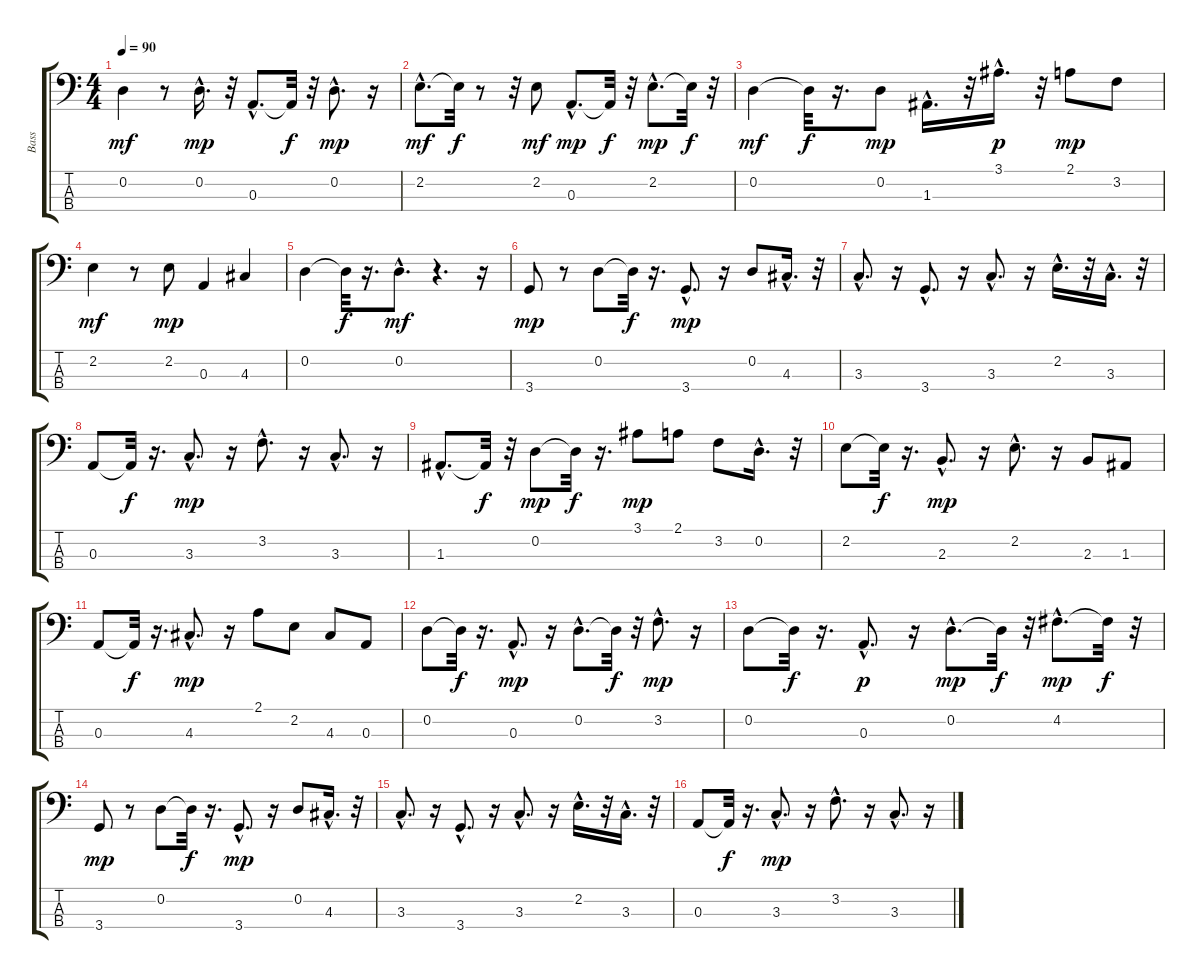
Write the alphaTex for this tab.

\track ("Bass" "Bass") {instrument electricbassfinger}
\staff {score tabs}
\tuning (G2 D2 A1 E1) {hide}
\ts (4 4)
\tempo 90
\clef f4
\ks c
0.2.4{dy mf} r.8 0.2{hac}.16{d dy mp} r.32 0.3{hac}.8{d} 0.3{t}.32{dy f} r.32 0.2{hac}.8{d dy mp} r.16 |
2.2{hac}.8{d dy mf} 2.2{t}.32{dy f} r.8 r.32 2.2.8{dy mf} 0.3{hac}.8{d dy mp} 0.3{t}.32{dy f} r.32 2.2{hac}.8{d dy mp} 2.2{t}.32{dy f} r.32 |
0.2.4{dy mf} 0.2{t}.32{dy f} r.16{d} 0.2.8{dy mp} 1.3{hac}.16{d} r.32 3.1{hac}.16{d dy p} r.32 2.1.8{dy mp} 3.2.8 |
2.2.4{dy mf} r.8 2.2.8{dy mp} 0.3.4 4.3.4 |
0.2.4 0.2{t}.32{dy f} r.16{d} 0.2{hac}.8{d dy mf} r.4{d} r.16 |
3.4.8{dy mp} r.8 0.2.8 0.2{t}.32{dy f} r.16{d} 3.4{hac}.8{d dy mp} r.16 0.2.8 4.3{hac}.16{d} r.32 |
3.3{hac}.8{d} r.16 3.4{hac}.8{d} r.16 3.3{hac}.8{d} r.16 2.2{hac}.16{d} r.32 3.3{hac}.16{d} r.32 |
0.3.8 0.3{t}.32{dy f} r.16{d} 3.3{hac}.8{d dy mp} r.16 3.2{hac}.8{d} r.16 3.3{hac}.8{d} r.16 |
1.3{hac}.8{d} 1.3{t}.32{dy f} r.32 0.2.8{dy mp} 0.2{t}.32{dy f} r.16{d} 3.1.8{dy mp} 2.1.8 3.2.8 0.2{hac}.16{d} r.32 |
2.2.8 2.2{t}.32{dy f} r.16{d} 2.3{hac}.8{d dy mp} r.16 2.2{hac}.8{d} r.16 2.3.8 1.3.8 |
0.3.8 0.3{t}.32{dy f} r.16{d} 4.3{hac}.8{d dy mp} r.16 2.1.8 2.2.8 4.3.8 0.3.8 |
0.2.8 0.2{t}.32{dy f} r.16{d} 0.3{hac}.8{d dy mp} r.16 0.2{hac}.8{d} 0.2{t}.32{dy f} r.32 3.2{hac}.8{d dy mp} r.16 |
0.2.8 0.2{t}.32{dy f} r.16{d} 0.3{hac}.8{d dy p} r.16 0.2{hac}.8{d dy mp} 0.2{t}.32{dy f} r.32 4.2{hac}.8{d dy mp} 4.2{t}.32{dy f} r.32 |
3.4.8{dy mp} r.8 0.2.8 0.2{t}.32{dy f} r.16{d} 3.4{hac}.8{d dy mp} r.16 0.2.8 4.3{hac}.16{d} r.32 |
3.3{hac}.8{d} r.16 3.4{hac}.8{d} r.16 3.3{hac}.8{d} r.16 2.2{hac}.16{d} r.32 3.3{hac}.16{d} r.32 |
0.3.8 0.3{t}.32{dy f} r.16{d} 3.3{hac}.8{d dy mp} r.16 3.2{hac}.8{d} r.16 3.3{hac}.8{d} r.16
